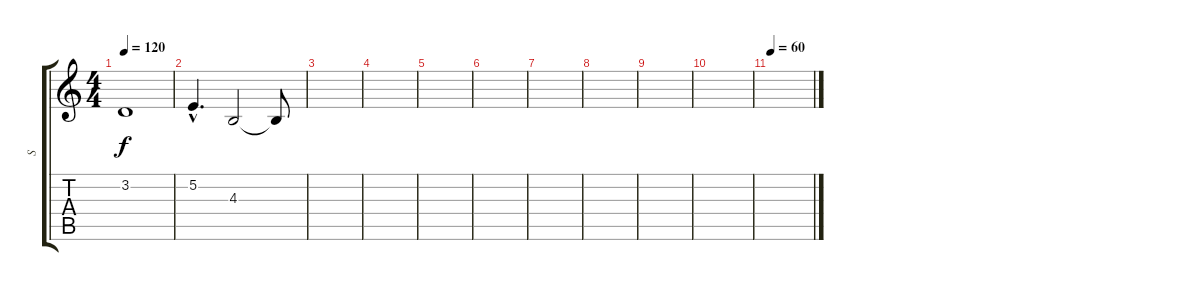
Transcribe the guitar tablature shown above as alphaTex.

\track ("  S" "  S") {instrument clarinet}
\staff {score tabs}
\tuning (E4 B3 G3 D3 A2 E2) {hide}
\ts (4 4)
\tempo 120
\clef g2
\ks c
3.2.1{dy f} |
5.2{hac}.4{d} 4.3.2 4.3{t}.8 |
|
|
|
|
|
|
|
|
\tempo 60
